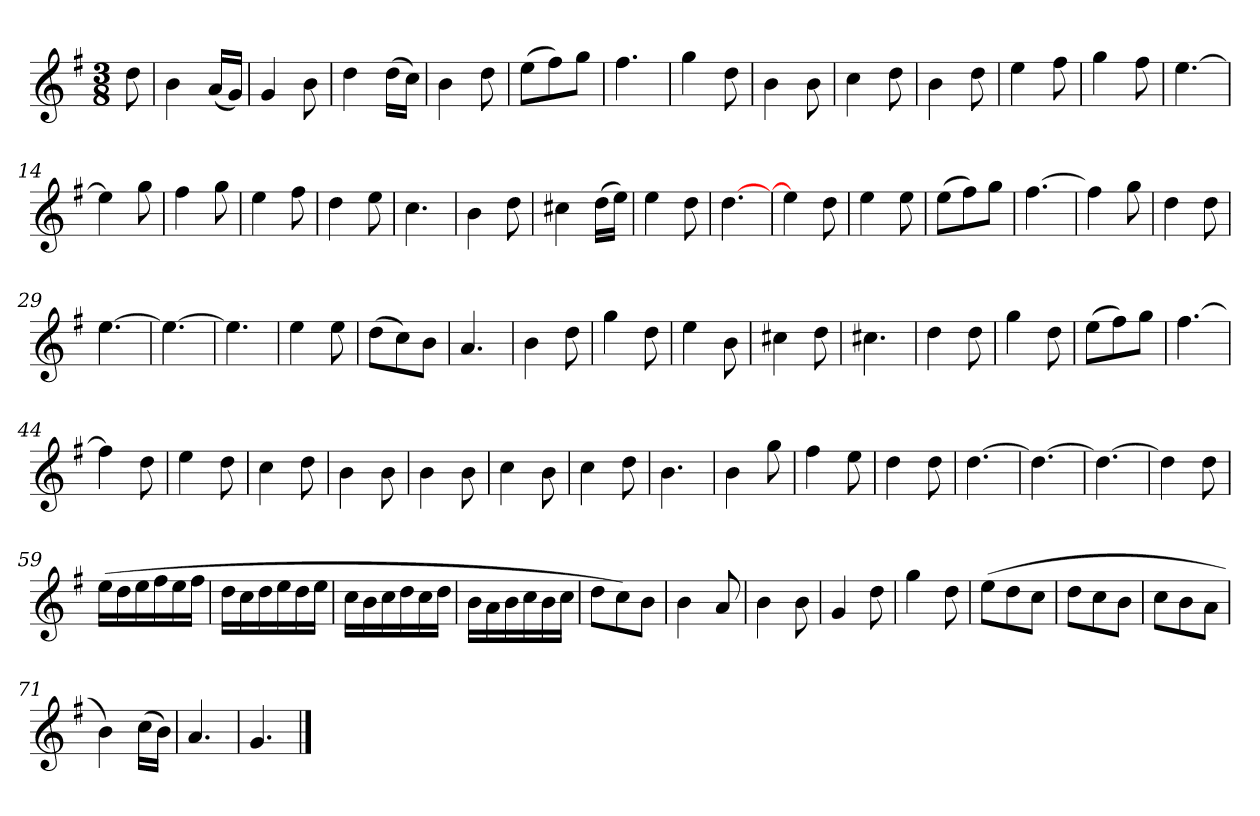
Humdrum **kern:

**kern
*part1
*staff1
*k[f#]
*M3/8
*MM120
=
8dd
=1
4b
(16aLL
16gJJ)
=2
4g
8b
=3
4dd
(16ddLL
16ccJJ)
=4
4b
8dd
=5
(8eeL
8ff#)
8ggJ
=6
4.ff#
=7
4gg
8dd
=8
4b
8b
=9
4cc
8dd
=10
4b
8dd
=11
4ee
8ff#
=12
4gg
8ff#
=13
[4.ee
=14
4ee]
8gg
=15
4ff#
8gg
=16
4ee
8ff#
=17
4dd
8ee
=18
4.cc
=19
4b
8dd
=20
4cc#X
(16ddLL
16eeJJ)
=21
4ee
8dd
=22
[4.dd
=23
4ee]
8dd
=24
4ee
8ee
=25
(8eeL
8ff#)
8ggJ
=26
[4.ff#
=27
4ff#]
8gg
=28
4dd
8dd
=29
[4.ee
=30
4.ee_
=31
4.ee]
=32
4ee
8ee
=33
(8ddL
8cc)
8bJ
=34
4.a
=35
4b
8dd
=36
4gg
8dd
=37
4ee
8b
=38
4cc#X
8dd
=39
4.cc#X
=40
4dd
8dd
=41
4gg
8dd
=42
(8eeL
8ff#)
8ggJ
=43
[4.ff#
=44
4ff#]
8dd
=45
4ee
8dd
=46
4cc
8dd
=47
4b
8b
=48
4b
8b
=49
4cc
8b
=50
4cc
8dd
=51
4.b
=52
4b
8gg
=53
4ff#
8ee
=54
4dd
8dd
=55
[4.dd
=56
4.dd_
=57
4.dd_
=58
4dd]
8dd
=59
(16eeLL
16dd
16ee
16ff#
16ee
16ff#JJ
=60
16ddLL
16cc
16dd
16ee
16dd
16eeJJ
=61
16ccLL
16b
16cc
16dd
16cc
16ddJJ
=62
16bLL
16a
16b
16cc
16b
16ccJJ
=63
8ddL
8cc)
8bJ
=64
4b
8a
=65
4b
8b
=66
4g
8dd
=67
4gg
8dd
=68
(8eeL
8dd
8ccJ
=69
8ddL
8cc
8bJ
=70
8ccL
8b
8aJ
=71
4b)
(16ccLL
16bJJ)
=72
4.a
=73
4.g
==
*-
